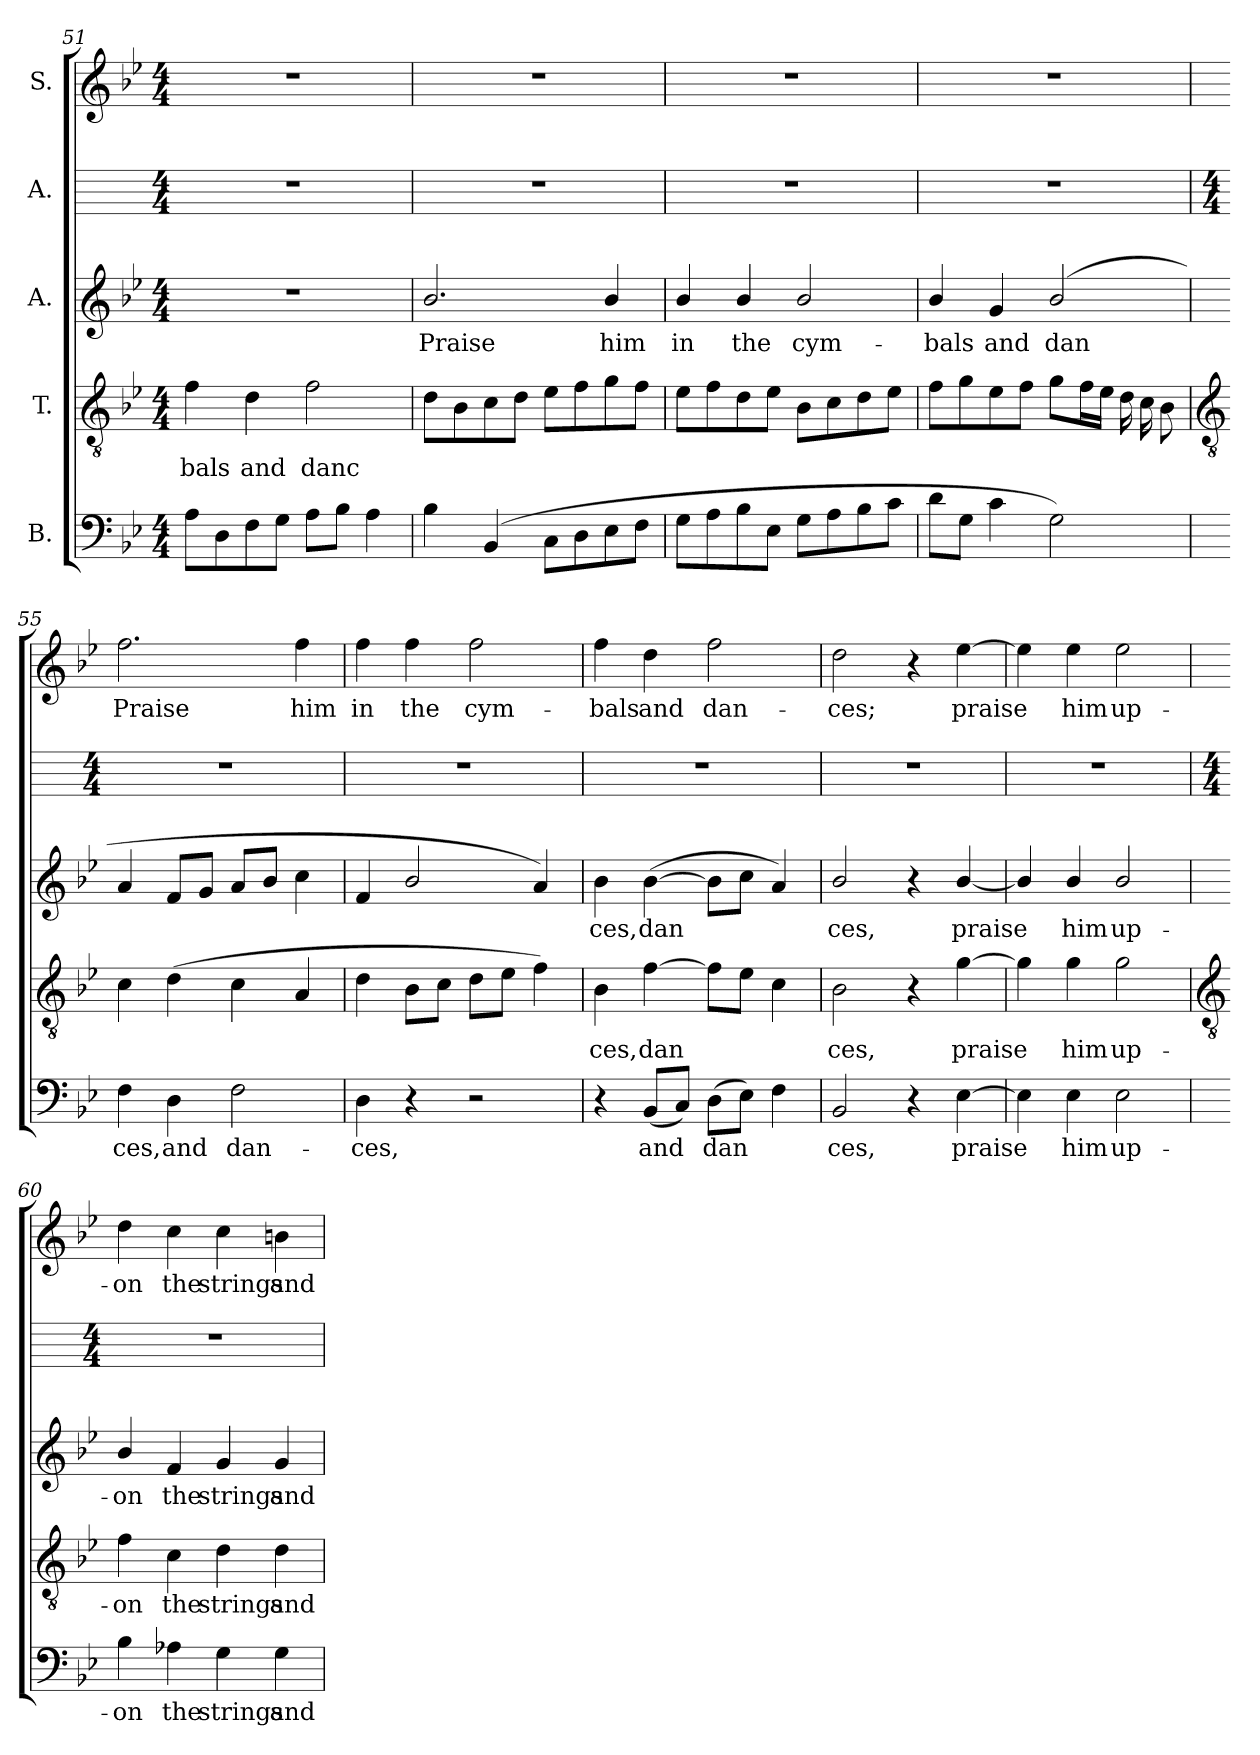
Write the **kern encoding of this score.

**kern	**text	**kern	**text	**kern	**text	**kern	**kern	**text
*part5	*part5	*part4	*part4	*part3	*part3	*part2	*part1	*part1
*staff5	*staff5	*staff4	*staff4	*staff3	*staff3	*staff2	*staff1	*staff1
*I"B.	*	*I"T.	*	*I"A.	*	*I"A.	*I"S.	*
!!LO:LB:g=z
*clefF4	*	*clefGv2	*	*clefG2	*	*	*clefG2	*
*k[b-e-]	*	*k[b-e-]	*	*k[b-e-]	*	*	*k[b-e-]	*
*B-:	*	*B-:	*	*B-:	*	*	*B-:	*
*M4/4	*	*M4/4	*	*M4/4	*	*M4/4	*M4/4	*
=51	=51	=51	=51	=51	=51	=51	=51	=51
!	!	!	!LO:LY:b	!	!	!	!	!
8AL	.	4f	-bals	1r	.	1r	1r	.
8D	.	.	.	.	.	.	.	.
!	!	!	!LO:LY:b	!	!	!	!	!
8F	.	4d	and	.	.	.	.	.
8GJ	.	.	.	.	.	.	.	.
!	!	!	!LO:LY:b	!	!	!	!	!
8AL	.	2f	danc	.	.	.	.	.
8B-J	.	.	.	.	.	.	.	.
4A	.	.	.	.	.	.	.	.
=52	=52	=52	=52	=52	=52	=52	=52	=52
!	!	!	!	!	!LO:LY:b	!	!	!
4B-	.	8dL	.	2.b-/	Praise	1r	1r	.
.	.	8B-	.	.	.	.	.	.
(<4BB-	.	8c	.	.	.	.	.	.
.	.	8dJ	.	.	.	.	.	.
8CL	.	8e-L	.	.	.	.	.	.
8D	.	8f	.	.	.	.	.	.
!	!	!	!	!	!LO:LY:b	!	!	!
8E-	.	8g	.	4b-/	him	.	.	.
8FJ	.	8fJ	.	.	.	.	.	.
=53	=53	=53	=53	=53	=53	=53	=53	=53
!	!	!	!	!	!LO:LY:b	!	!	!
8GL	.	8e-L	.	4b-/	in	1r	1r	.
8A	.	8f	.	.	.	.	.	.
!	!	!	!	!	!LO:LY:b	!	!	!
8B-	.	8d	.	4b-/	the	.	.	.
8E-J	.	8e-J	.	.	.	.	.	.
!	!	!	!	!	!LO:LY:b	!	!	!
8GL	.	8B-L	.	2b-/	cym-	.	.	.
8A	.	8c	.	.	.	.	.	.
8B-	.	8d	.	.	.	.	.	.
8cJ	.	8e-J	.	.	.	.	.	.
=54	=54	=54	=54	=54	=54	=54	=54	=54
!	!	!	!	!	!LO:LY:b	!	!	!
8dL	.	8fL	.	4b-/	-bals	1r	1r	.
8GJ	.	8g	.	.	.	.	.	.
!	!	!	!	!	!LO:LY:b	!	!	!
4c	.	8e-	.	4g/	and	.	.	.
.	.	8fJ	.	.	.	.	.	.
!	!	!	!	!	!LO:LY:b	!	!	!
2G)	.	8gL	.	(<2b-/	dan	.	.	.
.	.	16fL	.	.	.	.	.	.
.	.	16e-JJ	.	.	.	.	.	.
.	.	16dLL	.	.	.	.	.	.
.	.	16c	.	.	.	.	.	.
.	.	8B-J	.	.	.	.	.	.
!!LO:LB:g=z
=55	=55	=55	=55	=55	=55	=55	=55	=55
*	*	*clefGv2	*	*	*	*	*	*
*	*	*	*	*	*	*M4/4	*	*
!	!LO:LY:b	!	!	!	!	!	!	!LO:LY:b
4F	ces,	4c	.	4a	.	1r	2.ff	Praise
!	!LO:LY:b	!	!	!	!	!	!	!
4D	and	(>4d	.	8fL	.	.	.	.
.	.	.	.	8gJ	.	.	.	.
!	!LO:LY:b	!	!	!	!	!	!	!
2F	dan-	4c	.	8aL	.	.	.	.
.	.	.	.	8b-J	.	.	.	.
!	!	!	!	!	!	!	!	!LO:LY:b
.	.	4A	.	4cc	.	.	4ff	him
=56	=56	=56	=56	=56	=56	=56	=56	=56
!	!LO:LY:b	!	!	!	!	!	!	!LO:LY:b
4D	-ces,	4d	.	4f	.	1r	4ff	in
!	!	!	!	!	!	!	!	!LO:LY:b
4r	.	8B-L	.	2b-/	.	.	4ff	the
.	.	8cJ	.	.	.	.	.	.
!	!	!	!	!	!	!	!	!LO:LY:b
2r	.	8dL	.	.	.	.	2ff	cym-
.	.	8e-J	.	.	.	.	.	.
.	.	4f)	.	4a)	.	.	.	.
=57	=57	=57	=57	=57	=57	=57	=57	=57
!	!	!	!LO:LY:b	!	!LO:LY:b	!	!	!LO:LY:b
4r	.	4B-	ces,	4b-	ces,	1r	4ff	-bals
!	!LO:LY:b	!	!LO:LY:b	!	!LO:LY:b	!	!	!LO:LY:b
(<8BB-L	and	[4f	dan	(>[4b-	dan	.	4dd	and
8CJ)	.	.	.	.	.	.	.	.
!	!LO:LY:b	!	!	!	!	!	!	!LO:LY:b
(>8DL	dan	8fL]	.	8b-L]	.	.	2ff	dan-
8E-J)	.	8e-J	.	8ccJ	.	.	.	.
4F	.	4c	.	4a)	.	.	.	.
=58	=58	=58	=58	=58	=58	=58	=58	=58
!	!LO:LY:b	!	!LO:LY:b	!	!LO:LY:b	!	!	!LO:LY:b
2BB-	ces,	2B-	ces,	2b-/	ces,	1r	2dd	-ces;
4r	.	4r	.	4r	.	.	4r	.
!	!LO:LY:b	!	!LO:LY:b	!	!LO:LY:b	!	!	!LO:LY:b
[4E-	praise	[4g	praise	[4b-/	praise	.	[4ee-	praise
=59	=59	=59	=59	=59	=59	=59	=59	=59
4E-]	.	4g]	.	4b-/]	.	1r	4ee-]	.
!	!LO:LY:b	!	!LO:LY:b	!	!LO:LY:b	!	!	!LO:LY:b
4E-	him	4g	him	4b-/	him	.	4ee-	him
!	!LO:LY:b	!	!LO:LY:b	!	!LO:LY:b	!	!	!LO:LY:b
2E-	up-	2g	up-	2b-/	up-	.	2ee-	up-
!!LO:LB:g=z
=60	=60	=60	=60	=60	=60	=60	=60	=60
*	*	*clefGv2	*	*	*	*	*	*
*	*	*	*	*	*	*M4/4	*	*
!	!LO:LY:b	!	!LO:LY:b	!	!LO:LY:b	!	!	!LO:LY:b
4B-	-on	4f	-on	4b-/	-on	1r	4dd	-on
!	!LO:LY:b	!	!LO:LY:b	!	!LO:LY:b	!	!	!LO:LY:b
4A-X	the	4c	the	4f	the	.	4cc	the
!	!LO:LY:b	!	!LO:LY:b	!	!LO:LY:b	!	!	!LO:LY:b
4G	strings	4d	strings	4g	strings	.	4cc	strings
!	!LO:LY:b	!	!LO:LY:b	!	!LO:LY:b	!	!	!LO:LY:b
4G	and	4d	and	4g	and	.	4bn	and
=	=	=	=	=	=	=	=	=
*-	*-	*-	*-	*-	*-	*-	*-	*-
